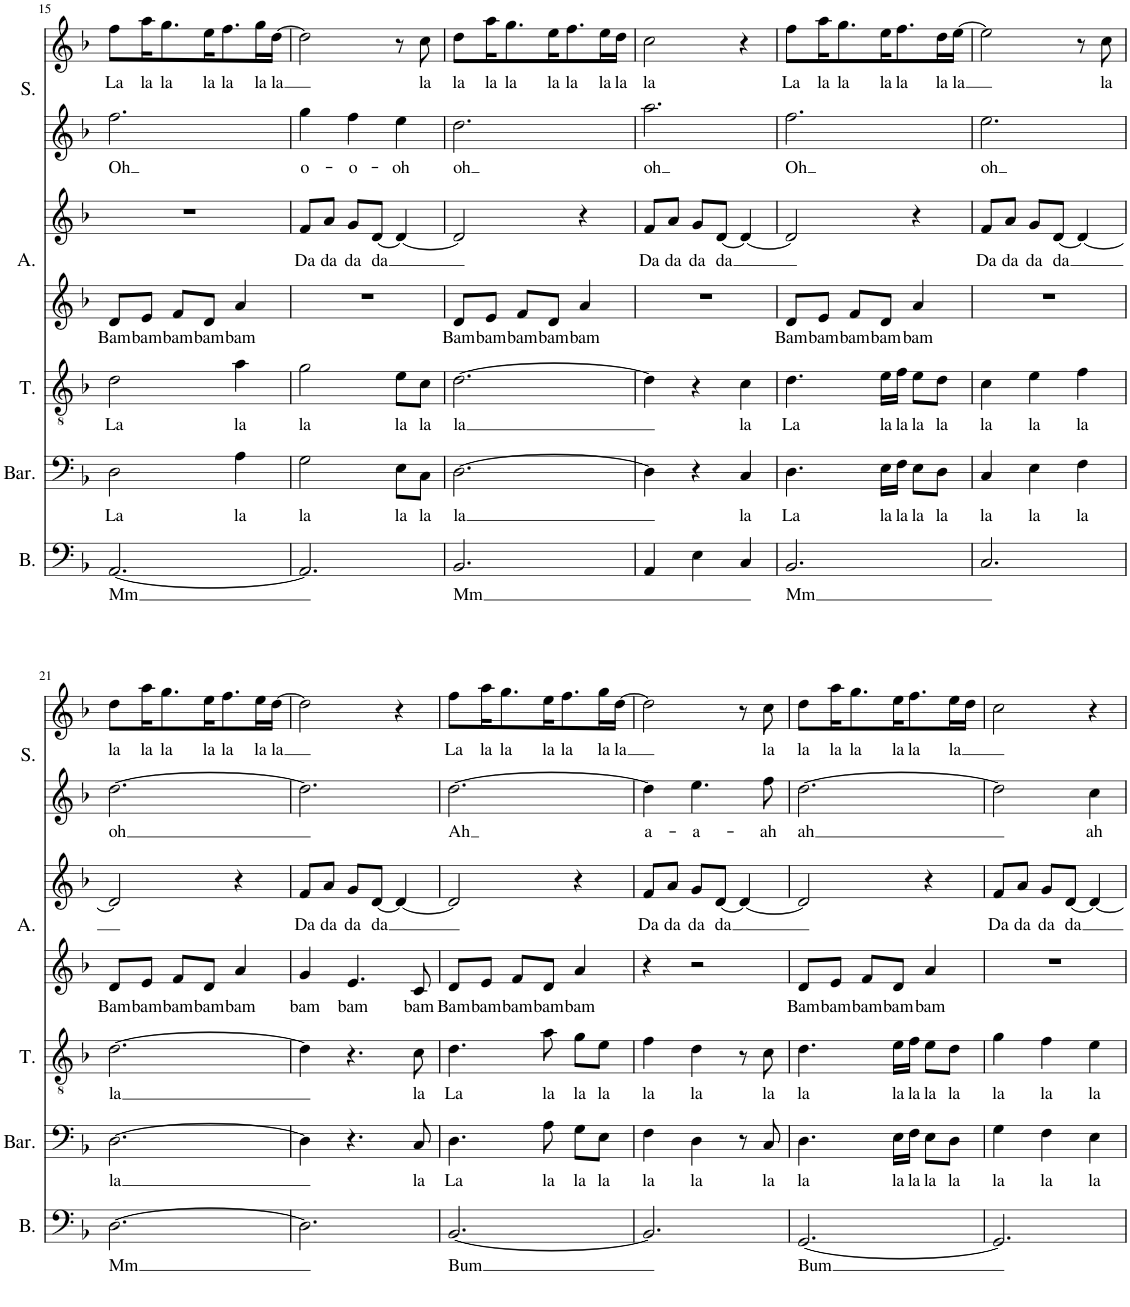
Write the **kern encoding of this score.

**kern	**text	**kern	**text	**kern	**text	**kern	**text	**kern	**text	**kern	**text	**kern	**text
*part5	*part5	*part4	*part4	*part3	*part3	*part2	*part2	*part2	*part2	*part1	*part1	*part1	*part1
*staff7	*staff7	*staff6	*staff6	*staff5	*staff5	*staff4	*staff4	*staff3	*staff3	*staff2	*staff2	*staff1	*staff1
*I"Bass	*	*I"Baritone	*	*I"Tenor	*	*I"Alto	*	*	*	*I"Soprano	*	*	*
*I'B.	*	*I'Bar.	*	*I'T.	*	*I'A.	*	*	*	*I'S.	*	*	*
!!LO:PB:g=z
*clefF4	*	*clefF4	*	*clefGv2	*	*clefG2	*	*clefG2	*	*clefG2	*	*clefG2	*
*k[b-]	*	*k[b-]	*	*k[b-]	*	*k[b-]	*	*k[b-]	*	*k[b-]	*	*k[b-]	*
*M3/4	*	*M3/4	*	*M3/4	*	*M3/4	*	*M3/4	*	*M3/4	*	*M3/4	*
=15	=15	=15	=15	=15	=15	=15	=15	=15	=15	=15	=15	=15	=15
!	!LO:LY:b	!	!LO:LY:b	!	!LO:LY:b	!	!LO:LY:b	!	!	!	!LO:LY:b	!	!LO:LY:b
[2.AA/	Mm	2D\	La	2d\	La	8d/L	Bam	2.r	.	2.ff\	Oh	8ff\L	La
!	!	!	!	!	!	!	!LO:LY:b	!	!	!	!	!	!LO:LY:b
.	.	.	.	.	.	8e/J	bam	.	.	.	.	16aa\K	la
!	!	!	!	!	!	!	!	!	!	!	!	!	!LO:LY:b
.	.	.	.	.	.	.	.	.	.	.	.	8.gg\	la
!	!	!	!	!	!	!	!LO:LY:b	!	!	!	!	!	!
.	.	.	.	.	.	8f/L	bam	.	.	.	.	.	.
!	!	!	!	!	!	!	!LO:LY:b	!	!	!	!	!	!LO:LY:b
.	.	.	.	.	.	8d/J	bam	.	.	.	.	16ee\K	la
!	!	!	!	!	!	!	!	!	!	!	!	!	!LO:LY:b
.	.	.	.	.	.	.	.	.	.	.	.	8.ff\	la
!	!	!	!LO:LY:b	!	!LO:LY:b	!	!LO:LY:b	!	!	!	!	!	!
.	.	4A\	la	4a\	la	4a/	bam	.	.	.	.	.	.
!	!	!	!	!	!	!	!	!	!	!	!	!	!LO:LY:b
.	.	.	.	.	.	.	.	.	.	.	.	16gg\L	la
!	!	!	!	!	!	!	!	!	!	!	!	!	!LO:LY:b
.	.	.	.	.	.	.	.	.	.	.	.	[16dd\JJ	la
=16	=16	=16	=16	=16	=16	=16	=16	=16	=16	=16	=16	=16	=16
!	!	!	!LO:LY:b	!	!LO:LY:b	!	!	!	!LO:LY:b	!	!LO:LY:b	!	!
2.AA/]	.	2G\	la	2g\	la	2.r	.	8f/L	Da	4gg\	o-	2dd\]	.
!	!	!	!	!	!	!	!	!	!LO:LY:b	!	!	!	!
.	.	.	.	.	.	.	.	8a/J	da	.	.	.	.
!	!	!	!	!	!	!	!	!	!LO:LY:b	!	!LO:LY:b	!	!
.	.	.	.	.	.	.	.	8g/L	da	4ff\	-o-	.	.
!	!	!	!	!	!	!	!	!	!LO:LY:b	!	!	!	!
.	.	.	.	.	.	.	.	[8d/J	da	.	.	.	.
!	!	!	!LO:LY:b	!	!LO:LY:b	!	!	!	!	!	!LO:LY:b	!	!
.	.	8E\L	la	8e\L	la	.	.	4d/_	.	4ee\	-oh	8r	.
!	!	!	!LO:LY:b	!	!LO:LY:b	!	!	!	!	!	!	!	!LO:LY:b
.	.	8C\J	la	8c\J	la	.	.	.	.	.	.	8cc\	la
=17	=17	=17	=17	=17	=17	=17	=17	=17	=17	=17	=17	=17	=17
!	!LO:LY:b	!	!LO:LY:b	!	!LO:LY:b	!	!LO:LY:b	!	!	!	!LO:LY:b	!	!LO:LY:b
2.BB-/	Mm	[2.D\	la	[2.d\	la	8d/L	Bam	2d/]	.	2.dd\	oh	8dd\L	la
!	!	!	!	!	!	!	!LO:LY:b	!	!	!	!	!	!LO:LY:b
.	.	.	.	.	.	8e/J	bam	.	.	.	.	16aa\K	la
!	!	!	!	!	!	!	!	!	!	!	!	!	!LO:LY:b
.	.	.	.	.	.	.	.	.	.	.	.	8.gg\	la
!	!	!	!	!	!	!	!LO:LY:b	!	!	!	!	!	!
.	.	.	.	.	.	8f/L	bam	.	.	.	.	.	.
!	!	!	!	!	!	!	!LO:LY:b	!	!	!	!	!	!LO:LY:b
.	.	.	.	.	.	8d/J	bam	.	.	.	.	16ee\K	la
!	!	!	!	!	!	!	!	!	!	!	!	!	!LO:LY:b
.	.	.	.	.	.	.	.	.	.	.	.	8.ff\	la
!	!	!	!	!	!	!	!LO:LY:b	!	!	!	!	!	!
.	.	.	.	.	.	4a/	bam	4r	.	.	.	.	.
!	!	!	!	!	!	!	!	!	!	!	!	!	!LO:LY:b
.	.	.	.	.	.	.	.	.	.	.	.	16ee\L	la
!	!	!	!	!	!	!	!	!	!	!	!	!	!LO:LY:b
.	.	.	.	.	.	.	.	.	.	.	.	16dd\JJ	la
=18	=18	=18	=18	=18	=18	=18	=18	=18	=18	=18	=18	=18	=18
!	!	!	!	!	!	!	!	!	!LO:LY:b	!	!LO:LY:b	!	!LO:LY:b
4AA/	.	4D\]	.	4d\]	.	2.r	.	8f/L	Da	2.aa\	oh	2cc\	la
!	!	!	!	!	!	!	!	!	!LO:LY:b	!	!	!	!
.	.	.	.	.	.	.	.	8a/J	da	.	.	.	.
!	!	!	!	!	!	!	!	!	!LO:LY:b	!	!	!	!
4E\	.	4r	.	4r	.	.	.	8g/L	da	.	.	.	.
!	!	!	!	!	!	!	!	!	!LO:LY:b	!	!	!	!
.	.	.	.	.	.	.	.	[8d/J	da	.	.	.	.
!	!	!	!LO:LY:b	!	!LO:LY:b	!	!	!	!	!	!	!	!
4C/	.	4C/	la	4c\	la	.	.	4d/_	.	.	.	4r	.
=19	=19	=19	=19	=19	=19	=19	=19	=19	=19	=19	=19	=19	=19
!	!LO:LY:b	!	!LO:LY:b	!	!LO:LY:b	!	!LO:LY:b	!	!	!	!LO:LY:b	!	!LO:LY:b
2.BB-/	Mm	4.D\	La	4.d\	La	8d/L	Bam	2d/]	.	2.ff\	Oh	8ff\L	La
!	!	!	!	!	!	!	!LO:LY:b	!	!	!	!	!	!LO:LY:b
.	.	.	.	.	.	8e/J	bam	.	.	.	.	16aa\K	la
!	!	!	!	!	!	!	!	!	!	!	!	!	!LO:LY:b
.	.	.	.	.	.	.	.	.	.	.	.	8.gg\	la
!	!	!	!	!	!	!	!LO:LY:b	!	!	!	!	!	!
.	.	.	.	.	.	8f/L	bam	.	.	.	.	.	.
!	!	!	!LO:LY:b	!	!LO:LY:b	!	!LO:LY:b	!	!	!	!	!	!LO:LY:b
.	.	16E\LL	la	16e\LL	la	8d/J	bam	.	.	.	.	16ee\K	la
!	!	!	!LO:LY:b	!	!LO:LY:b	!	!	!	!	!	!	!	!LO:LY:b
.	.	16F\JJ	la	16f\JJ	la	.	.	.	.	.	.	8.ff\	la
!	!	!	!LO:LY:b	!	!LO:LY:b	!	!LO:LY:b	!	!	!	!	!	!
.	.	8E\L	la	8e\L	la	4a/	bam	4r	.	.	.	.	.
!	!	!	!LO:LY:b	!	!LO:LY:b	!	!	!	!	!	!	!	!LO:LY:b
.	.	8D\J	la	8d\J	la	.	.	.	.	.	.	16dd\L	la
!	!	!	!	!	!	!	!	!	!	!	!	!	!LO:LY:b
.	.	.	.	.	.	.	.	.	.	.	.	[16ee\JJ	la
=20	=20	=20	=20	=20	=20	=20	=20	=20	=20	=20	=20	=20	=20
!	!	!	!LO:LY:b	!	!LO:LY:b	!	!	!	!LO:LY:b	!	!LO:LY:b	!	!
2.C/	.	4C/	la	4c\	la	2.r	.	8f/L	Da	2.ee\	oh	2ee\]	.
!	!	!	!	!	!	!	!	!	!LO:LY:b	!	!	!	!
.	.	.	.	.	.	.	.	8a/J	da	.	.	.	.
!	!	!	!LO:LY:b	!	!LO:LY:b	!	!	!	!LO:LY:b	!	!	!	!
.	.	4E\	la	4e\	la	.	.	8g/L	da	.	.	.	.
!	!	!	!	!	!	!	!	!	!LO:LY:b	!	!	!	!
.	.	.	.	.	.	.	.	[8d/J	da	.	.	.	.
!	!	!	!LO:LY:b	!	!LO:LY:b	!	!	!	!	!	!	!	!
.	.	4F\	la	4f\	la	.	.	4d/_	.	.	.	8r	.
!	!	!	!	!	!	!	!	!	!	!	!	!	!LO:LY:b
.	.	.	.	.	.	.	.	.	.	.	.	8cc\	la
!!LO:LB:g=z
=21	=21	=21	=21	=21	=21	=21	=21	=21	=21	=21	=21	=21	=21
!	!LO:LY:b	!	!LO:LY:b	!	!LO:LY:b	!	!LO:LY:b	!	!	!	!LO:LY:b	!	!LO:LY:b
[2.D\	Mm	[2.D\	la	[2.d\	la	8d/L	Bam	2d/]	.	[2.dd\	oh	8dd\L	la
!	!	!	!	!	!	!	!LO:LY:b	!	!	!	!	!	!LO:LY:b
.	.	.	.	.	.	8e/J	bam	.	.	.	.	16aa\K	la
!	!	!	!	!	!	!	!	!	!	!	!	!	!LO:LY:b
.	.	.	.	.	.	.	.	.	.	.	.	8.gg\	la
!	!	!	!	!	!	!	!LO:LY:b	!	!	!	!	!	!
.	.	.	.	.	.	8f/L	bam	.	.	.	.	.	.
!	!	!	!	!	!	!	!LO:LY:b	!	!	!	!	!	!LO:LY:b
.	.	.	.	.	.	8d/J	bam	.	.	.	.	16ee\K	la
!	!	!	!	!	!	!	!	!	!	!	!	!	!LO:LY:b
.	.	.	.	.	.	.	.	.	.	.	.	8.ff\	la
!	!	!	!	!	!	!	!LO:LY:b	!	!	!	!	!	!
.	.	.	.	.	.	4a/	bam	4r	.	.	.	.	.
!	!	!	!	!	!	!	!	!	!	!	!	!	!LO:LY:b
.	.	.	.	.	.	.	.	.	.	.	.	16ee\L	la
!	!	!	!	!	!	!	!	!	!	!	!	!	!LO:LY:b
.	.	.	.	.	.	.	.	.	.	.	.	[16dd\JJ	la
=22	=22	=22	=22	=22	=22	=22	=22	=22	=22	=22	=22	=22	=22
!	!	!	!	!	!	!	!LO:LY:b	!	!LO:LY:b	!	!	!	!
2.D\]	.	4D\]	.	4d\]	.	4g/	bam	8f/L	Da	2.dd\]	.	2dd\]	.
!	!	!	!	!	!	!	!	!	!LO:LY:b	!	!	!	!
.	.	.	.	.	.	.	.	8a/J	da	.	.	.	.
!	!	!	!	!	!	!	!LO:LY:b	!	!LO:LY:b	!	!	!	!
.	.	4.r	.	4.r	.	4.e/	bam	8g/L	da	.	.	.	.
!	!	!	!	!	!	!	!	!	!LO:LY:b	!	!	!	!
.	.	.	.	.	.	.	.	[8d/J	da	.	.	.	.
.	.	.	.	.	.	.	.	4d/_	.	.	.	4r	.
!	!	!	!LO:LY:b	!	!LO:LY:b	!	!LO:LY:b	!	!	!	!	!	!
.	.	8C/	la	8c\	la	8c/	bam	.	.	.	.	.	.
=23	=23	=23	=23	=23	=23	=23	=23	=23	=23	=23	=23	=23	=23
!	!LO:LY:b	!	!LO:LY:b	!	!LO:LY:b	!	!LO:LY:b	!	!	!	!LO:LY:b	!	!LO:LY:b
[2.BB-/	Bum	4.D\	La	4.d\	La	8d/L	Bam	2d/]	.	[2.dd\	Ah	8ff\L	La
!	!	!	!	!	!	!	!LO:LY:b	!	!	!	!	!	!LO:LY:b
.	.	.	.	.	.	8e/J	bam	.	.	.	.	16aa\K	la
!	!	!	!	!	!	!	!	!	!	!	!	!	!LO:LY:b
.	.	.	.	.	.	.	.	.	.	.	.	8.gg\	la
!	!	!	!	!	!	!	!LO:LY:b	!	!	!	!	!	!
.	.	.	.	.	.	8f/L	bam	.	.	.	.	.	.
!	!	!	!LO:LY:b	!	!LO:LY:b	!	!LO:LY:b	!	!	!	!	!	!LO:LY:b
.	.	8A\	la	8a\	la	8d/J	bam	.	.	.	.	16ee\K	la
!	!	!	!	!	!	!	!	!	!	!	!	!	!LO:LY:b
.	.	.	.	.	.	.	.	.	.	.	.	8.ff\	la
!	!	!	!LO:LY:b	!	!LO:LY:b	!	!LO:LY:b	!	!	!	!	!	!
.	.	8G\L	la	8g\L	la	4a/	bam	4r	.	.	.	.	.
!	!	!	!LO:LY:b	!	!LO:LY:b	!	!	!	!	!	!	!	!LO:LY:b
.	.	8E\J	la	8e\J	la	.	.	.	.	.	.	16gg\L	la
!	!	!	!	!	!	!	!	!	!	!	!	!	!LO:LY:b
.	.	.	.	.	.	.	.	.	.	.	.	[16dd\JJ	la
=24	=24	=24	=24	=24	=24	=24	=24	=24	=24	=24	=24	=24	=24
!	!	!	!LO:LY:b	!	!LO:LY:b	!	!	!	!LO:LY:b	!	!LO:LY:b	!	!
2.BB-/]	.	4F\	la	4f\	la	4r	.	8f/L	Da	4dd\]	a-	2dd\]	.
!	!	!	!	!	!	!	!	!	!LO:LY:b	!	!	!	!
.	.	.	.	.	.	.	.	8a/J	da	.	.	.	.
!	!	!	!LO:LY:b	!	!LO:LY:b	!	!	!	!LO:LY:b	!	!LO:LY:b	!	!
.	.	4D\	la	4d\	la	2r	.	8g/L	da	4.ee\	-a-	.	.
!	!	!	!	!	!	!	!	!	!LO:LY:b	!	!	!	!
.	.	.	.	.	.	.	.	[8d/J	da	.	.	.	.
.	.	8r	.	8r	.	.	.	4d/_	.	.	.	8r	.
!	!	!	!LO:LY:b	!	!LO:LY:b	!	!	!	!	!	!LO:LY:b	!	!LO:LY:b
.	.	8C/	la	8c\	la	.	.	.	.	8ff\	-ah	8cc\	la
=25	=25	=25	=25	=25	=25	=25	=25	=25	=25	=25	=25	=25	=25
!	!LO:LY:b	!	!LO:LY:b	!	!LO:LY:b	!	!LO:LY:b	!	!	!	!LO:LY:b	!	!LO:LY:b
[2.GG/	Bum	4.D\	la	4.d\	la	8d/L	Bam	2d/]	.	[2.dd\	ah	8dd\L	la
!	!	!	!	!	!	!	!LO:LY:b	!	!	!	!	!	!LO:LY:b
.	.	.	.	.	.	8e/J	bam	.	.	.	.	16aa\K	la
!	!	!	!	!	!	!	!	!	!	!	!	!	!LO:LY:b
.	.	.	.	.	.	.	.	.	.	.	.	8.gg\	la
!	!	!	!	!	!	!	!LO:LY:b	!	!	!	!	!	!
.	.	.	.	.	.	8f/L	bam	.	.	.	.	.	.
!	!	!	!LO:LY:b	!	!LO:LY:b	!	!LO:LY:b	!	!	!	!	!	!LO:LY:b
.	.	16E\LL	la	16e\LL	la	8d/J	bam	.	.	.	.	16ee\K	la
!	!	!	!LO:LY:b	!	!LO:LY:b	!	!	!	!	!	!	!	!LO:LY:b
.	.	16F\JJ	la	16f\JJ	la	.	.	.	.	.	.	8.ff\	la
!	!	!	!LO:LY:b	!	!LO:LY:b	!	!LO:LY:b	!	!	!	!	!	!
.	.	8E\L	la	8e\L	la	4a/	bam	4r	.	.	.	.	.
!	!	!	!LO:LY:b	!	!LO:LY:b	!	!	!	!	!	!	!	!LO:LY:b
.	.	8D\J	la	8d\J	la	.	.	.	.	.	.	16ee\L	la
.	.	.	.	.	.	.	.	.	.	.	.	16dd\JJ	.
=26	=26	=26	=26	=26	=26	=26	=26	=26	=26	=26	=26	=26	=26
!	!	!	!LO:LY:b	!	!LO:LY:b	!	!	!	!LO:LY:b	!	!	!	!
2.GG/]	.	4G\	la	4g\	la	2.r	.	8f/L	Da	2dd\]	.	2cc\	.
!	!	!	!	!	!	!	!	!	!LO:LY:b	!	!	!	!
.	.	.	.	.	.	.	.	8a/J	da	.	.	.	.
!	!	!	!LO:LY:b	!	!LO:LY:b	!	!	!	!LO:LY:b	!	!	!	!
.	.	4F\	la	4f\	la	.	.	8g/L	da	.	.	.	.
!	!	!	!	!	!	!	!	!	!LO:LY:b	!	!	!	!
.	.	.	.	.	.	.	.	[8d/J	da	.	.	.	.
!	!	!	!LO:LY:b	!	!LO:LY:b	!	!	!	!	!	!LO:LY:b	!	!
.	.	4E\	la	4e\	la	.	.	4d/_	.	4cc\	ah	4r	.
=	=	=	=	=	=	=	=	=	=	=	=	=	=
*-	*-	*-	*-	*-	*-	*-	*-	*-	*-	*-	*-	*-	*-
